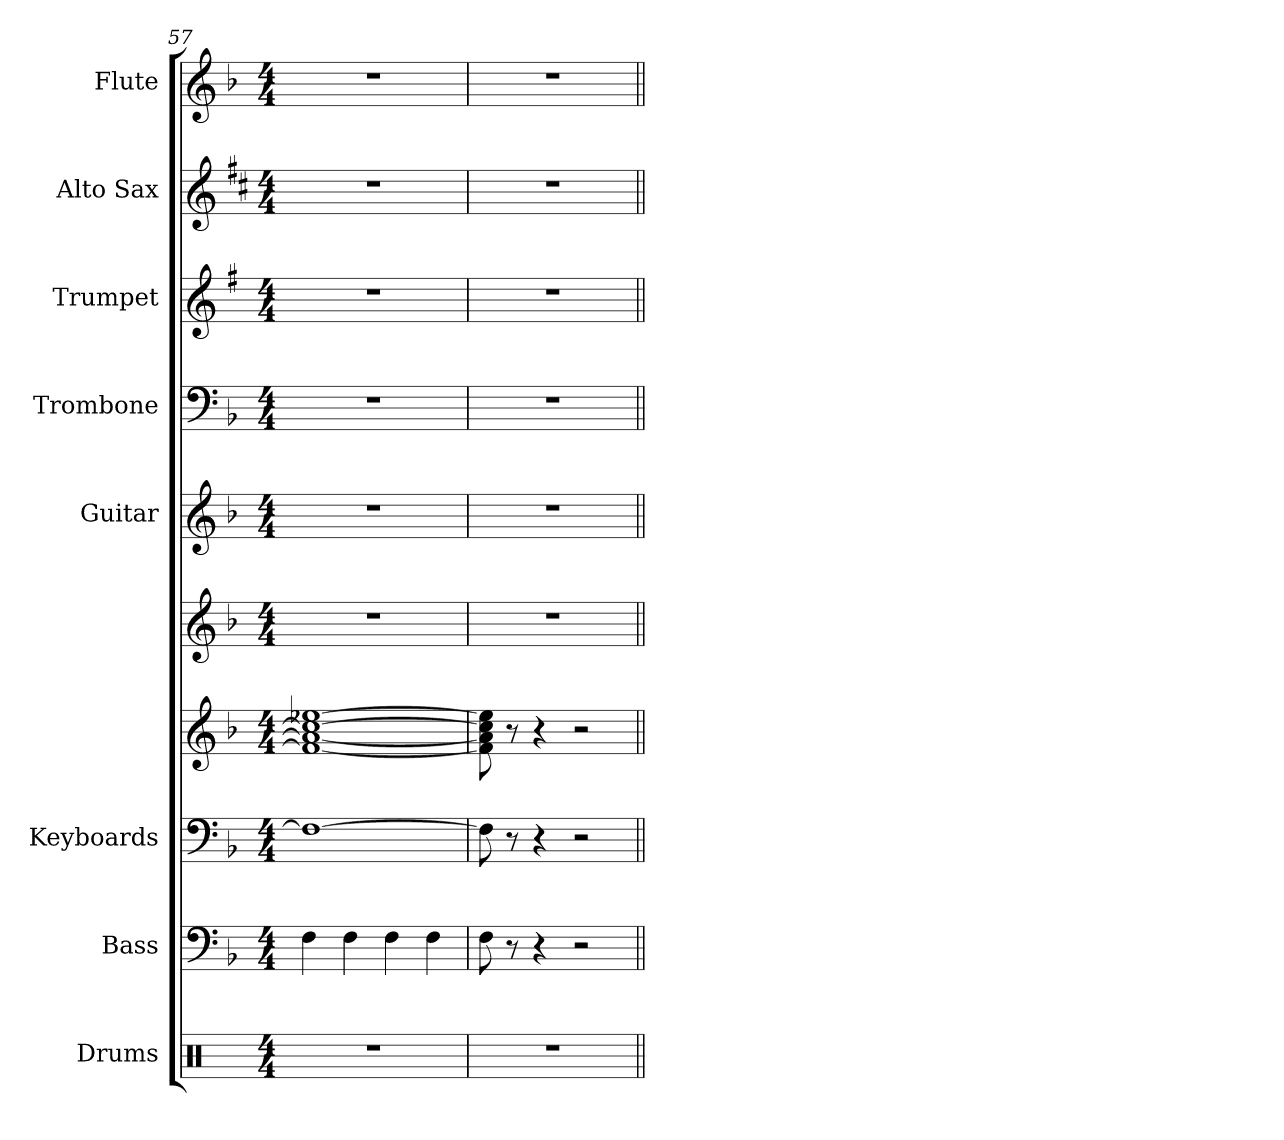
**kern	**kern	**kern	**kern	**kern	**kern	**kern	**kern	**kern	**kern
*part8	*part7	*part6	*part6	*part6	*part5	*part4	*part3	*part2	*part1
*staff10	*staff9	*staff8	*staff7	*staff6	*staff5	*staff4	*staff3	*staff2	*staff1
*I"Drums	*I"Bass	*I"Keyboards	*	*	*I"Guitar	*I"Trombone	*I"Trumpet	*I"Alto Sax	*I"Flute
*I'Dr.	*I'Bass	*I'Kbd.	*	*	*	*I'Tbn.	*I'Tpt.	*I'Alto Sax.	*I'Fl.
!!LO:PB:g=z
*clefX	*clefF4	*clefF4	*clefG2	*clefG2	*clefG2	*clefF4	*clefG2	*clefG2	*clefG2
*	*ITrd7c12	*	*	*	*ITrd7c12	*	*ITrd1c2	*ITrd5c9	*
*k[]	*k[b-]	*k[b-]	*k[b-]	*k[b-]	*k[b-]	*k[b-]	*k[b-]	*k[b-]	*k[b-]
*C:	*F:	*F:	*F:	*F:	*F:	*F:	*F:	*F:	*F:
*M4/4	*M4/4	*M4/4	*M4/4	*M4/4	*M4/4	*M4/4	*M4/4	*M4/4	*M4/4
=57	=57	=57	=57	=57	=57	=57	=57	=57	=57
1r	4FFi\	1Fi_	1fi_ 1ai_ 1cci_ [1ee-Xi	1r	1r	1r	1r	1r	1r
.	4FFi\	.	.	.	.	.	.	.	.
.	4FFi\	.	.	.	.	.	.	.	.
.	4FFi\	.	.	.	.	.	.	.	.
=58	=58	=58	=58	=58	=58	=58	=58	=58	=58
1r	8FFi\	8Fi\]	8fi\] 8ai] 8cci] 8ee-i]	1r	1r	1r	1r	1r	1r
.	8r	8r	8r	.	.	.	.	.	.
.	4r	4r	4r	.	.	.	.	.	.
.	2r	2r	2r	.	.	.	.	.	.
=||	=||	=||	=||	=||	=||	=||	=||	=||	=||
*-	*-	*-	*-	*-	*-	*-	*-	*-	*-
